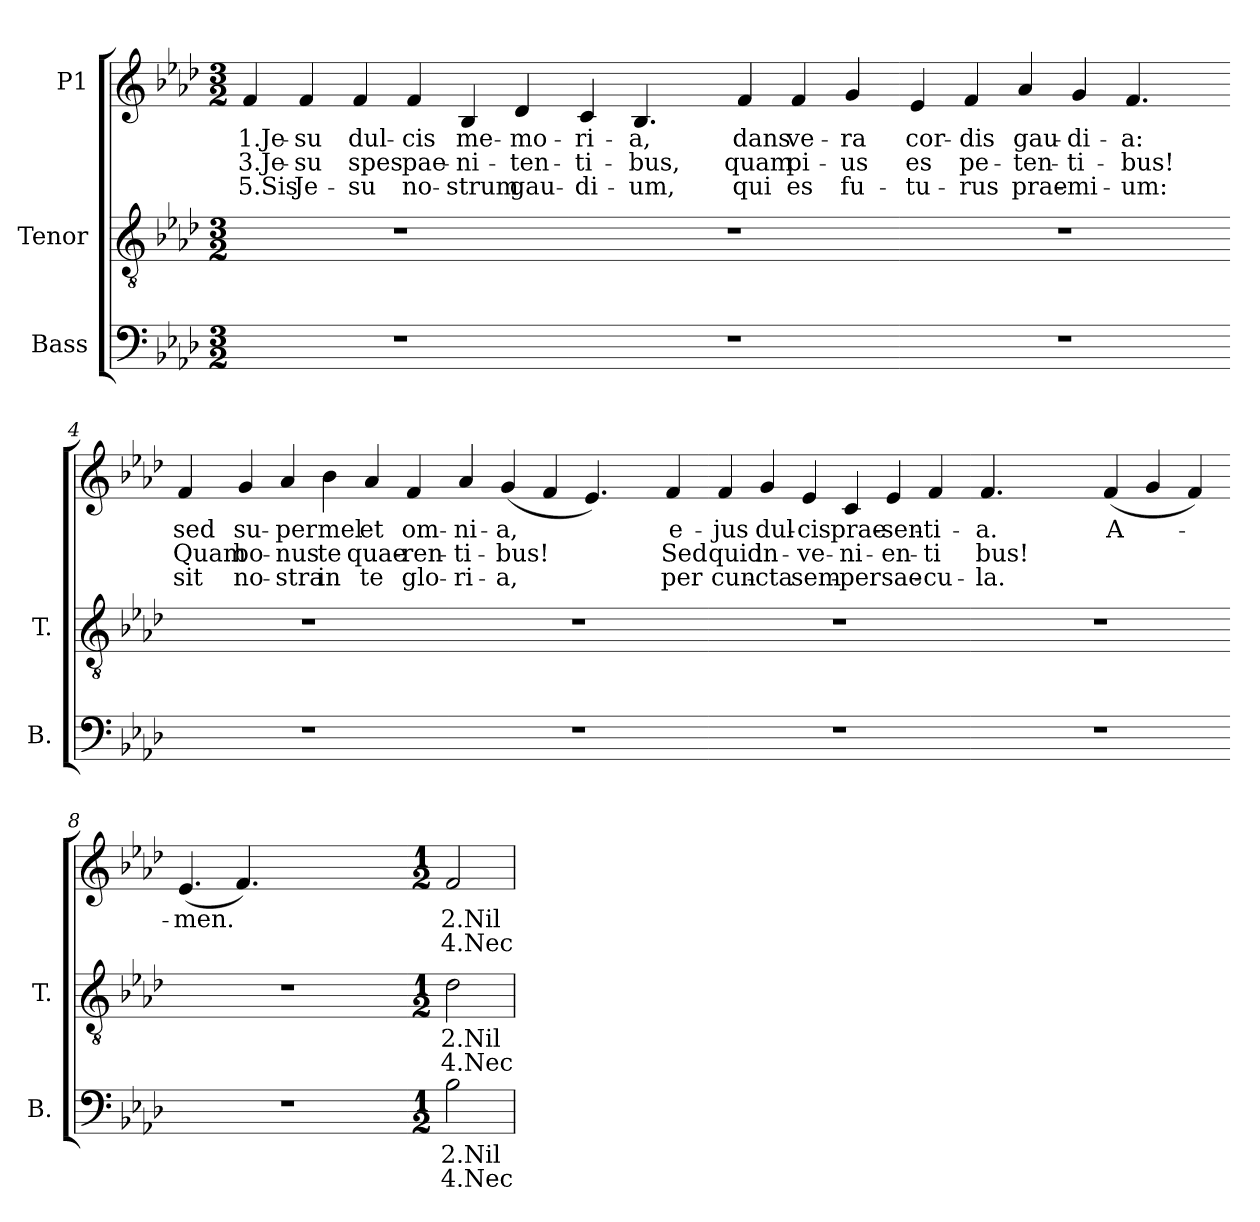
**kern	**text	**text	**kern	**text	**text	**kern	**text	**text	**text
*part3	*part3	*part3	*part2	*part2	*part2	*part1	*part1	*part1	*part1
*staff3	*staff3	*staff3	*staff2	*staff2	*staff2	*staff1	*staff1	*staff1	*staff1
*I"Bass	*	*	*I"Tenor	*	*	*I"P1	*	*	*
*I'B.	*	*	*I'T.	*	*	*	*	*	*
!!LO:PB:g=z
*clefF4	*	*	*clefGv2	*	*	*clefG2	*	*	*
*	*	*	*ITrd7c12	*	*	*	*	*	*
*k[b-e-a-d-]	*	*	*k[b-e-a-d-]	*	*	*k[b-e-a-d-]	*	*	*
*A-:	*	*	*A-:	*	*	*A-:	*	*	*
*M3/2	*	*	*M3/2	*	*	*M3/2	*	*	*
=1	=1	=1	=1	=1	=1	=1	=1	=1	=1
!LO:N:vis=1	!	!	!LO:N:vis=1	!	!	!	!	!	!
!	!	!	!	!	!	!	!LO:LY:b:color=#000000	!LO:LY:b:color=#000000	!LO:LY:b:color=#000000
1.r	.	.	1.r	.	.	4fi/	1.Je-	3.Je-	5.Sis
!	!	!	!	!	!	!	!LO:LY:b:color=#000000	!LO:LY:b:color=#000000	!LO:LY:b:color=#000000
.	.	.	.	.	.	4fi/	-su	-su	Je-
!	!	!	!	!	!	!	!LO:LY:b:color=#000000	!LO:LY:b:color=#000000	!LO:LY:b:color=#000000
.	.	.	.	.	.	4fi/	dul-	spes	-su
!	!	!	!	!	!	!	!LO:LY:b:color=#000000	!LO:LY:b:color=#000000	!LO:LY:b:color=#000000
.	.	.	.	.	.	4fi/	-cis	pae-	no-
!	!	!	!	!	!	!	!LO:LY:b:color=#000000	!LO:LY:b:color=#000000	!LO:LY:b:color=#000000
.	.	.	.	.	.	4B-i/	me-	-ni-	-strum
!	!	!	!	!	!	!	!LO:LY:b:color=#000000	!LO:LY:b:color=#000000	!LO:LY:b:color=#000000
.	.	.	.	.	.	4d-i/	-mo-	-ten-	gau-
=2-	=2-	=2-	=2-	=2-	=2-	=2-	=2-	=2-	=2-
!LO:N:vis=1	!	!	!LO:N:vis=1	!	!	!	!	!	!
!	!	!	!	!	!	!	!LO:LY:b:color=#000000	!LO:LY:b:color=#000000	!LO:LY:b:color=#000000
1.r	.	.	1.r	.	.	4ci/	-ri-	-ti-	-di-
!	!	!	!	!	!	!	!LO:LY:b:color=#000000	!LO:LY:b:color=#000000	!LO:LY:b:color=#000000
.	.	.	.	.	.	4.B-i/	-a,	-bus,	-um,
.	.	.	.	.	.	8ryy	.	.	.
!	!	!	!	!	!	!	!LO:LY:b:color=#000000	!LO:LY:b:color=#000000	!LO:LY:b:color=#000000
.	.	.	.	.	.	4fi/	dans	quam	qui
!	!	!	!	!	!	!	!LO:LY:b:color=#000000	!LO:LY:b:color=#000000	!LO:LY:b:color=#000000
.	.	.	.	.	.	4fi/	ve-	pi-	es
!	!	!	!	!	!	!	!LO:LY:b:color=#000000	!LO:LY:b:color=#000000	!LO:LY:b:color=#000000
.	.	.	.	.	.	4gi/	-ra	-us	fu-
=3-	=3-	=3-	=3-	=3-	=3-	=3-	=3-	=3-	=3-
!LO:N:vis=1	!	!	!LO:N:vis=1	!	!	!	!	!	!
!	!	!	!	!	!	!	!LO:LY:b:color=#000000	!LO:LY:b:color=#000000	!LO:LY:b:color=#000000
1.r	.	.	1.r	.	.	4e-i/	cor-	es	-tu-
!	!	!	!	!	!	!	!LO:LY:b:color=#000000	!LO:LY:b:color=#000000	!LO:LY:b:color=#000000
.	.	.	.	.	.	4fi/	-dis	pe-	-rus
!	!	!	!	!	!	!	!LO:LY:b:color=#000000	!LO:LY:b:color=#000000	!LO:LY:b:color=#000000
.	.	.	.	.	.	4a-i/	gau-	-ten-	prae-
!	!	!	!	!	!	!	!LO:LY:b:color=#000000	!LO:LY:b:color=#000000	!LO:LY:b:color=#000000
.	.	.	.	.	.	4gi/	-di-	-ti-	-mi-
!	!	!	!	!	!	!	!LO:LY:b:color=#000000	!LO:LY:b:color=#000000	!LO:LY:b:color=#000000
.	.	.	.	.	.	4.fi/	-a:	-bus!	-um:
.	.	.	.	.	.	8ryy	.	.	.
!!LO:LB:g=z
=4-	=4-	=4-	=4-	=4-	=4-	=4-	=4-	=4-	=4-
!LO:N:vis=1	!	!	!LO:N:vis=1	!	!	!	!	!	!
!	!	!	!	!	!	!	!LO:LY:b:color=#000000	!LO:LY:b:color=#000000	!LO:LY:b:color=#000000
1.r	.	.	1.r	.	.	4fi/	sed	Quam	sit
!	!	!	!	!	!	!	!LO:LY:b:color=#000000	!LO:LY:b:color=#000000	!LO:LY:b:color=#000000
.	.	.	.	.	.	4gi/	su-	bo-	no-
!	!	!	!	!	!	!	!LO:LY:b:color=#000000	!LO:LY:b:color=#000000	!LO:LY:b:color=#000000
.	.	.	.	.	.	4a-i/	-per	-nus	-stra
!	!	!	!	!	!	!	!LO:LY:b:color=#000000	!LO:LY:b:color=#000000	!LO:LY:b:color=#000000
.	.	.	.	.	.	4b-i\	mel	te	in
!	!	!	!	!	!	!	!LO:LY:b:color=#000000	!LO:LY:b:color=#000000	!LO:LY:b:color=#000000
.	.	.	.	.	.	4a-i/	et	quae-	te
!	!	!	!	!	!	!	!LO:LY:b:color=#000000	!LO:LY:b:color=#000000	!LO:LY:b:color=#000000
.	.	.	.	.	.	4fi/	om-	-ren-	glo-
=5-	=5-	=5-	=5-	=5-	=5-	=5-	=5-	=5-	=5-
!LO:N:vis=1	!	!	!LO:N:vis=1	!	!	!	!	!	!
!	!	!	!	!	!	!	!LO:LY:b:color=#000000	!LO:LY:b:color=#000000	!LO:LY:b:color=#000000
1.r	.	.	1.r	.	.	4a-i/	-ni-	-ti-	-ri-
!	!	!	!	!	!	!	!LO:LY:b:color=#000000	!LO:LY:b:color=#000000	!LO:LY:b:color=#000000
.	.	.	.	.	.	(4gi/	-a,	-bus!	-a,
.	.	.	.	.	.	4fi/	.	.	.
.	.	.	.	.	.	4.e-i/)	.	.	.
.	.	.	.	.	.	8ryy	.	.	.
!	!	!	!	!	!	!	!LO:LY:b:color=#000000	!LO:LY:b:color=#000000	!LO:LY:b:color=#000000
.	.	.	.	.	.	4fi/	e-	Sed	per
=6-	=6-	=6-	=6-	=6-	=6-	=6-	=6-	=6-	=6-
!LO:N:vis=1	!	!	!LO:N:vis=1	!	!	!	!	!	!
!	!	!	!	!	!	!	!LO:LY:b:color=#000000	!LO:LY:b:color=#000000	!LO:LY:b:color=#000000
1.r	.	.	1.r	.	.	4fi/	-jus	quid	cun-
!	!	!	!	!	!	!	!LO:LY:b:color=#000000	!LO:LY:b:color=#000000	!LO:LY:b:color=#000000
.	.	.	.	.	.	4gi/	dul-	in-	-cta
!	!	!	!	!	!	!	!LO:LY:b:color=#000000	!LO:LY:b:color=#000000	!LO:LY:b:color=#000000
.	.	.	.	.	.	4e-i/	-cis	-ve-	sem-
!	!	!	!	!	!	!	!LO:LY:b:color=#000000	!LO:LY:b:color=#000000	!LO:LY:b:color=#000000
.	.	.	.	.	.	4ci/	prae-	-ni-	-per
!	!	!	!	!	!	!	!LO:LY:b:color=#000000	!LO:LY:b:color=#000000	!LO:LY:b:color=#000000
.	.	.	.	.	.	4e-i/	-sen-	-en-	sae-
!	!	!	!	!	!	!	!LO:LY:b:color=#000000	!LO:LY:b:color=#000000	!LO:LY:b:color=#000000
.	.	.	.	.	.	4fi/	-ti-	-ti	-cu-
=7-	=7-	=7-	=7-	=7-	=7-	=7-	=7-	=7-	=7-
!LO:N:vis=1	!	!	!LO:N:vis=1	!	!	!	!	!	!
!	!	!	!	!	!	!	!LO:LY:b:color=#000000	!LO:LY:b:color=#000000	!LO:LY:b:color=#000000
1.r	.	.	1.r	.	.	4.fi/	-a.	bus!	-la.
.	.	.	.	.	.	8ryy	.	.	.
.	.	.	.	.	.	4ryy	.	.	.
!	!	!	!	!	!	!	!LO:LY:b:color=#000000	!	!
.	.	.	.	.	.	(4fi/	A-	.	.
.	.	.	.	.	.	4gi/	.	.	.
.	.	.	.	.	.	4fi/)	.	.	.
=8-	=8-	=8-	=8-	=8-	=8-	=8-	=8-	=8-	=8-
!LO:N:vis=1	!	!	!LO:N:vis=1	!	!	!	!	!	!
!	!	!	!	!	!	!	!LO:LY:b:color=#000000	!	!
1.r	.	.	1.r	.	.	(4.e-i/	-men.	.	.
.	.	.	.	.	.	4.fi/)	.	.	.
.	.	.	.	.	.	4ryy	.	.	.
.	.	.	.	.	.	2ryy	.	.	.
!!LO:LB:g=z
=9-	=9-	=9-	=9-	=9-	=9-	=9-	=9-	=9-	=9-
*M1/2	*	*	*M1/2	*	*	*M1/2	*	*	*
!	!LO:LY:b:color=#000000	!LO:LY:b:color=#000000	!	!	!	!	!	!	!
!	!	!	!	!LO:LY:b:color=#000000	!LO:LY:b:color=#000000	!	!	!	!
!	!	!	!	!	!	!	!LO:LY:b:color=#000000	!LO:LY:b:color=#000000	!
2B-i\	2.Nil	4.Nec	2D-i\	2.Nil	4.Nec	2fi/	2.Nil	4.Nec	.
=	=	=	=	=	=	=	=	=	=
*-	*-	*-	*-	*-	*-	*-	*-	*-	*-
